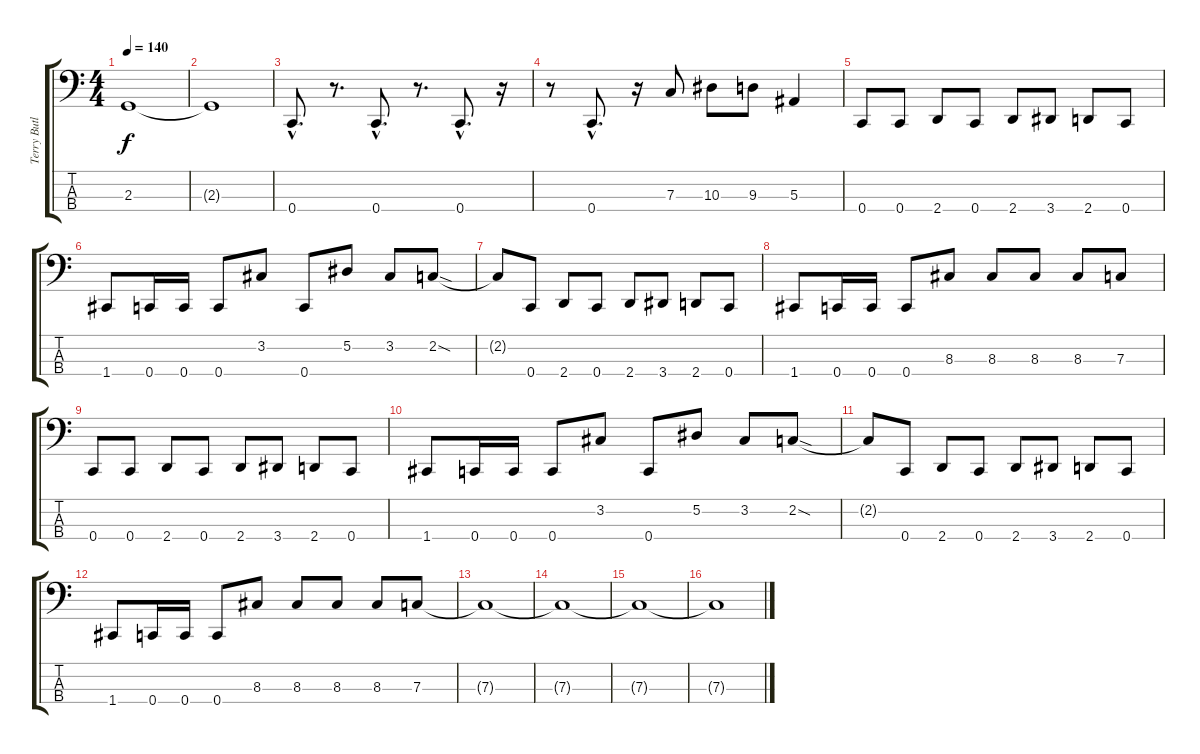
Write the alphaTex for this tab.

\track ("Terry Butler (Bass)" "Terry Butl") {instrument electricbasspick}
\staff {score tabs}
\tuning (Eb2 Bb1 F1 C1) {hide}
\ts (4 4)
\tempo 140
\clef f4
\ks c
2.3.1{dy f} |
2.3{t}.1 |
0.4{hac}.8{d} r.8{d} 0.4{hac}.8{d} r.8{d} 0.4{hac}.8{d} r.16 |
r.8 0.4{hac}.8{d} r.16 7.3.8 10.3.8 9.3.8 5.3.4 |
0.4.8 0.4.8 2.4.8 0.4.8 2.4.8 3.4.8 2.4.8 0.4.8 |
1.4.8 0.4.16 0.4.16 0.4.8 3.2.8 0.4.8 5.2.8 3.2.8 2.2{sod}.8 |
2.2{t}.8 0.4.8 2.4.8 0.4.8 2.4.8 3.4.8 2.4.8 0.4.8 |
1.4.8 0.4.16 0.4.16 0.4.8 8.3.8 8.3.8 8.3.8 8.3.8 7.3.8 |
0.4.8 0.4.8 2.4.8 0.4.8 2.4.8 3.4.8 2.4.8 0.4.8 |
1.4.8 0.4.16 0.4.16 0.4.8 3.2.8 0.4.8 5.2.8 3.2.8 2.2{sod}.8 |
2.2{t}.8 0.4.8 2.4.8 0.4.8 2.4.8 3.4.8 2.4.8 0.4.8 |
1.4.8 0.4.16 0.4.16 0.4.8 8.3.8 8.3.8 8.3.8 8.3.8 7.3.8 |
7.3{t}.1 |
7.3{t}.1 |
7.3{t}.1 |
7.3{t}.1
